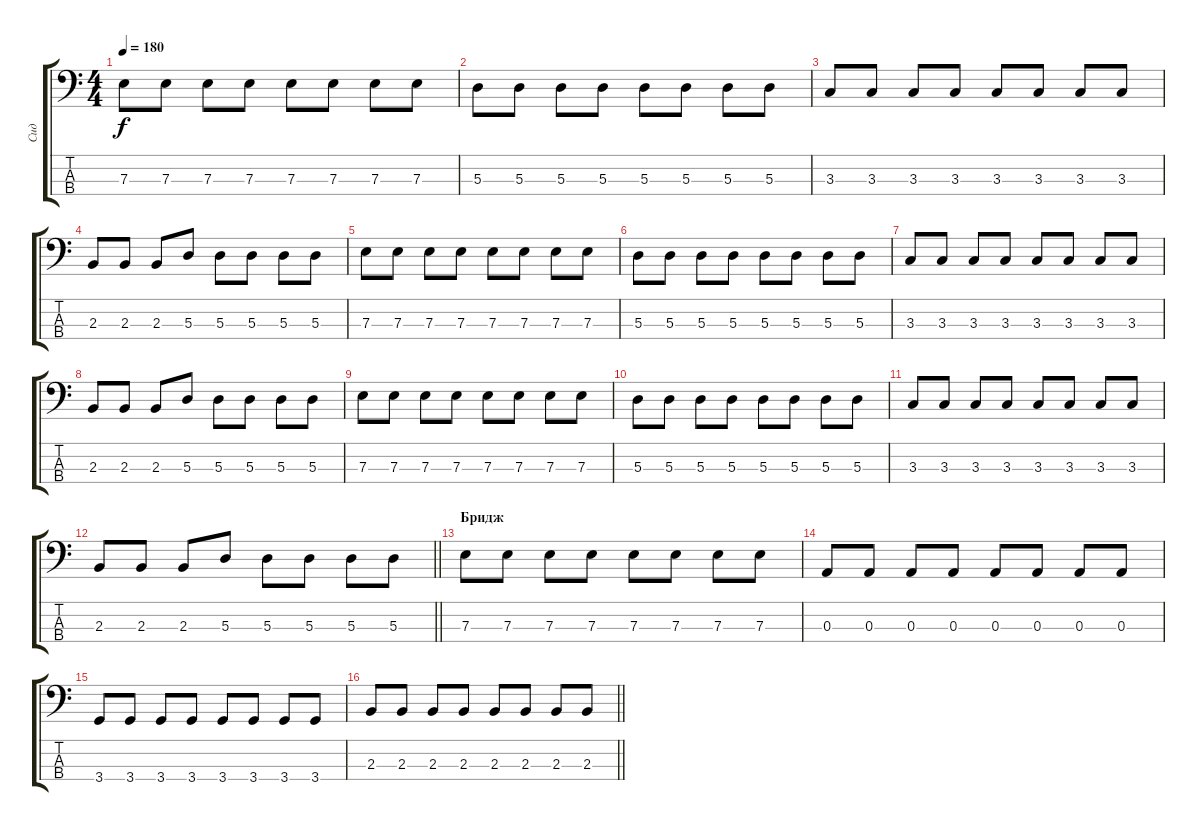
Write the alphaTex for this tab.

\track ("Сид" "Сид") {instrument electricbassfinger}
\staff {score tabs}
\tuning (G2 D2 A1 E1) {hide}
\ts (4 4)
\tempo 180
\clef f4
\ks c
7.3.8{dy f} 7.3.8 7.3.8 7.3.8 7.3.8 7.3.8 7.3.8 7.3.8 |
5.3.8 5.3.8 5.3.8 5.3.8 5.3.8 5.3.8 5.3.8 5.3.8 |
3.3.8 3.3.8 3.3.8 3.3.8 3.3.8 3.3.8 3.3.8 3.3.8 |
2.3.8 2.3.8 2.3.8 5.3.8 5.3.8 5.3.8 5.3.8 5.3.8 |
7.3.8 7.3.8 7.3.8 7.3.8 7.3.8 7.3.8 7.3.8 7.3.8 |
5.3.8 5.3.8 5.3.8 5.3.8 5.3.8 5.3.8 5.3.8 5.3.8 |
3.3.8 3.3.8 3.3.8 3.3.8 3.3.8 3.3.8 3.3.8 3.3.8 |
2.3.8 2.3.8 2.3.8 5.3.8 5.3.8 5.3.8 5.3.8 5.3.8 |
7.3.8 7.3.8 7.3.8 7.3.8 7.3.8 7.3.8 7.3.8 7.3.8 |
5.3.8 5.3.8 5.3.8 5.3.8 5.3.8 5.3.8 5.3.8 5.3.8 |
3.3.8 3.3.8 3.3.8 3.3.8 3.3.8 3.3.8 3.3.8 3.3.8 |
\barLineRight lightlight
2.3.8 2.3.8 2.3.8 5.3.8 5.3.8 5.3.8 5.3.8 5.3.8 |
\section ("" "Бридж")
7.3.8 7.3.8 7.3.8 7.3.8 7.3.8 7.3.8 7.3.8 7.3.8 |
0.3.8 0.3.8 0.3.8 0.3.8 0.3.8 0.3.8 0.3.8 0.3.8 |
3.4.8 3.4.8 3.4.8 3.4.8 3.4.8 3.4.8 3.4.8 3.4.8 |
\barLineRight lightlight
2.3.8 2.3.8 2.3.8 2.3.8 2.3.8 2.3.8 2.3.8 2.3.8
